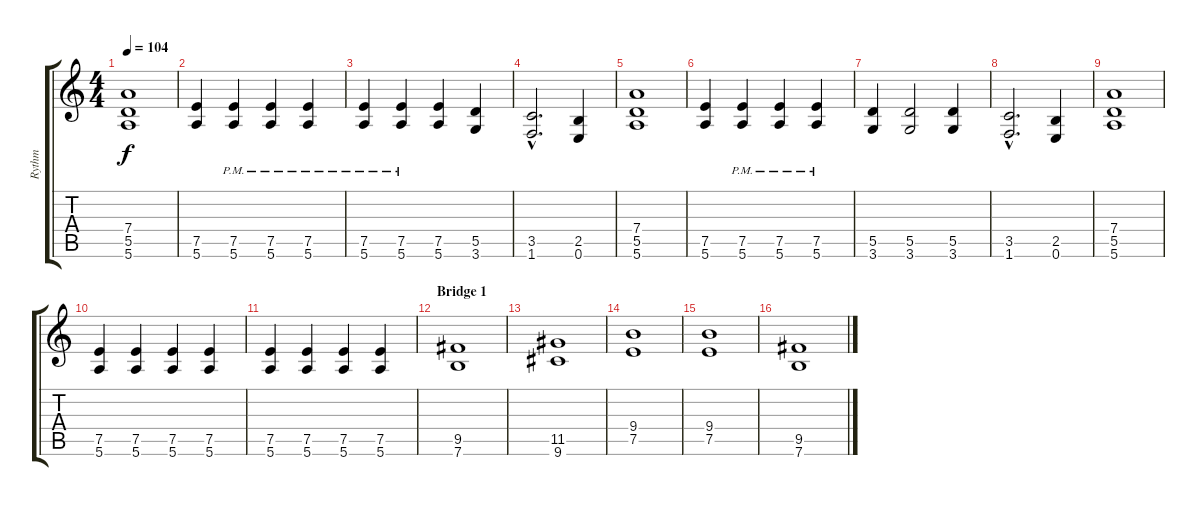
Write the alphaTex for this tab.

\track ("Rythm" "Rythm") {instrument overdrivenguitar}
\staff {score tabs}
\tuning (E4 B3 G3 D3 A2 E2) {hide}
\ts (4 4)
\tempo 104
\clef g2
\ks c
(7.4 5.5 5.6).1{dy f} |
(7.5 5.6).4 (7.5{pm} 5.6{pm}).4 (7.5{pm} 5.6{pm}).4 (7.5{pm} 5.6{pm}).4 |
(7.5{pm} 5.6{pm}).4 (7.5{pm} 5.6{pm}).4 (7.5 5.6).4 (5.5 3.6).4 |
(3.5{hac} 1.6{hac}).2{d} (2.5 0.6).4 |
(7.4 5.5 5.6).1 |
(7.5 5.6).4 (7.5{pm} 5.6{pm}).4 (7.5{pm} 5.6{pm}).4 (7.5{pm} 5.6{pm}).4 |
(5.5 3.6).4 (5.5 3.6).2 (5.5 3.6).4 |
(3.5{hac} 1.6{hac}).2{d} (2.5 0.6).4 |
(7.4 5.5 5.6).1 |
(7.5 5.6).4 (7.5 5.6).4 (7.5 5.6).4 (7.5 5.6).4 |
(7.5 5.6).4 (7.5 5.6).4 (7.5 5.6).4 (7.5 5.6).4 |
\section ("" "Bridge 1")
(9.5 7.6).1 |
(11.5 9.6).1 |
(9.4 7.5).1 |
(9.4 7.5).1 |
(9.5 7.6).1
